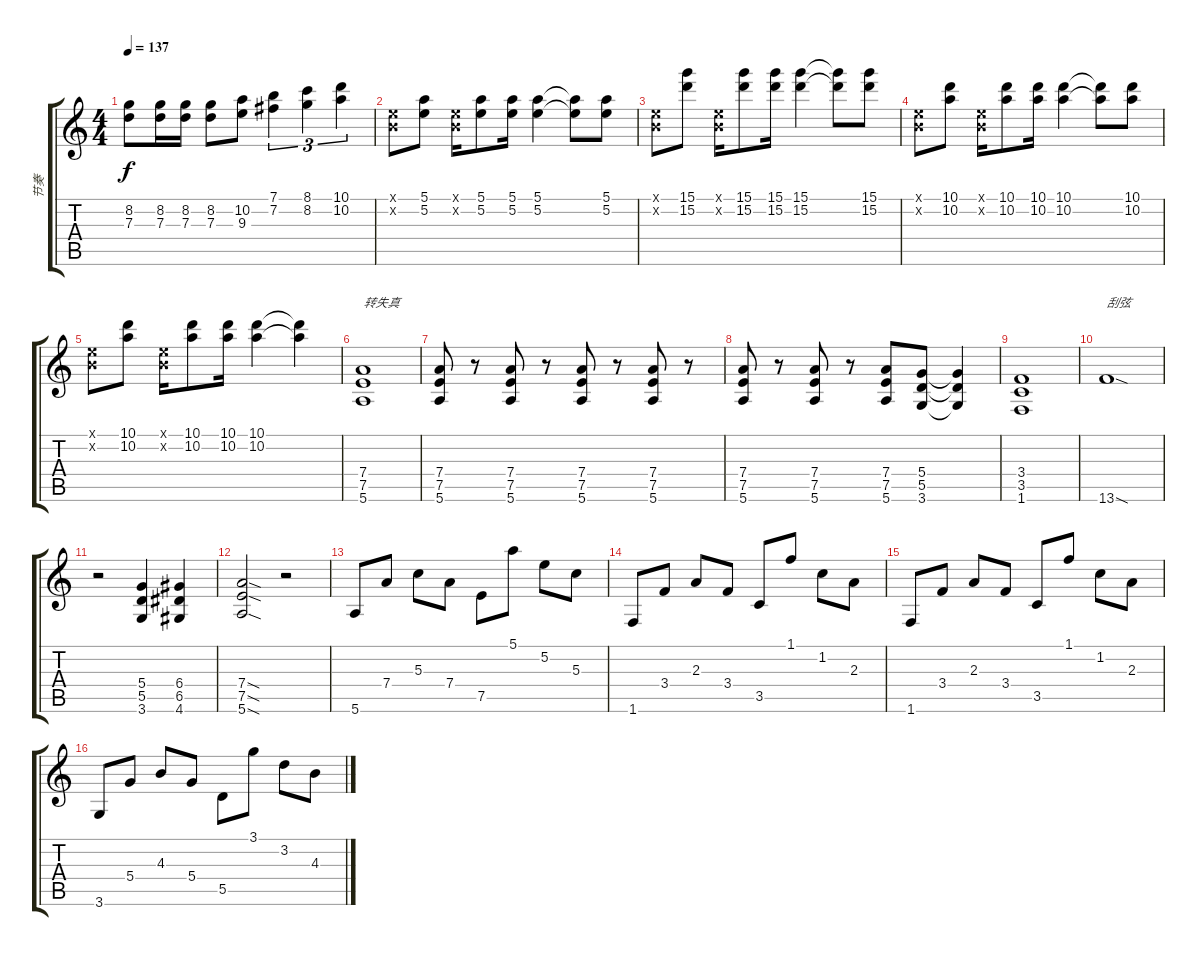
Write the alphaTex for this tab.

\track ("节奏" "节奏") {instrument distortionguitar}
\staff {score tabs}
\tuning (E4 B3 G3 D3 A2 E2) {hide}
\ts (4 4)
\tempo 137
\clef g2
\ks c
(8.2 7.3).8{dy f} (8.2 7.3).16 (8.2 7.3).16 (8.2 7.3).8 (10.2 9.3).8 (7.1 7.2).4{tu (3 2)} (8.1 8.2).4{tu (3 2)} (10.1 10.2).4{tu (3 2)} |
(0.1{x} 0.2{x}).8 (5.1 5.2).8 (0.1{x} 0.2{x}).16 (5.1 5.2).8 (5.1 5.2).16 (5.1 5.2).4 (5.1{t} 5.2{t}).8 (5.1 5.2).8 |
(0.1{x} 0.2{x}).8 (15.1 15.2).8 (0.1{x} 0.2{x}).16 (15.1 15.2).8 (15.1 15.2).16 (15.1 15.2).4 (15.1{t} 15.2{t}).8 (15.1 15.2).8 |
(0.1{x} 0.2{x}).8 (10.1 10.2).8 (0.1{x} 0.2{x}).16 (10.1 10.2).8 (10.1 10.2).16 (10.1 10.2).4 (10.1{t} 10.2{t}).8 (10.1 10.2).8 |
(0.1{x} 0.2{x}).8 (10.1 10.2).8 (0.1{x} 0.2{x}).16 (10.1 10.2).8 (10.1 10.2).16 (10.1 10.2).4 (10.1{t} 10.2{t}).4 |
(7.4 7.5 5.6).1{txt "转失真" instrument distortionguitar} |
(7.4 7.5 5.6).8 r.8 (7.4 7.5 5.6).8 r.8 (7.4 7.5 5.6).8 r.8 (7.4 7.5 5.6).8 r.8 |
(7.4 7.5 5.6).8 r.8 (7.4 7.5 5.6).8 r.8 (7.4 7.5 5.6).8 (5.4 5.5 3.6).8 (5.4{t} 5.5{t} 3.6{t}).4 |
(3.4 3.5 1.6).1 |
13.6{sod}.1{txt "刮弦"} |
r.2 (5.4 5.5 3.6).4 (6.4 6.5 4.6).4 |
(7.4{sod} 7.5{sod} 5.6{sod}).2 r.2 |
5.6.8 7.4.8 5.3.8 7.4.8 7.5.8 5.1.8 5.2.8 5.3.8 |
1.6.8 3.4.8 2.3.8 3.4.8 3.5.8 1.1.8 1.2.8 2.3.8 |
1.6.8 3.4.8 2.3.8 3.4.8 3.5.8 1.1.8 1.2.8 2.3.8 |
3.6.8 5.4.8 4.3.8 5.4.8 5.5.8 3.1.8 3.2.8 4.3.8
